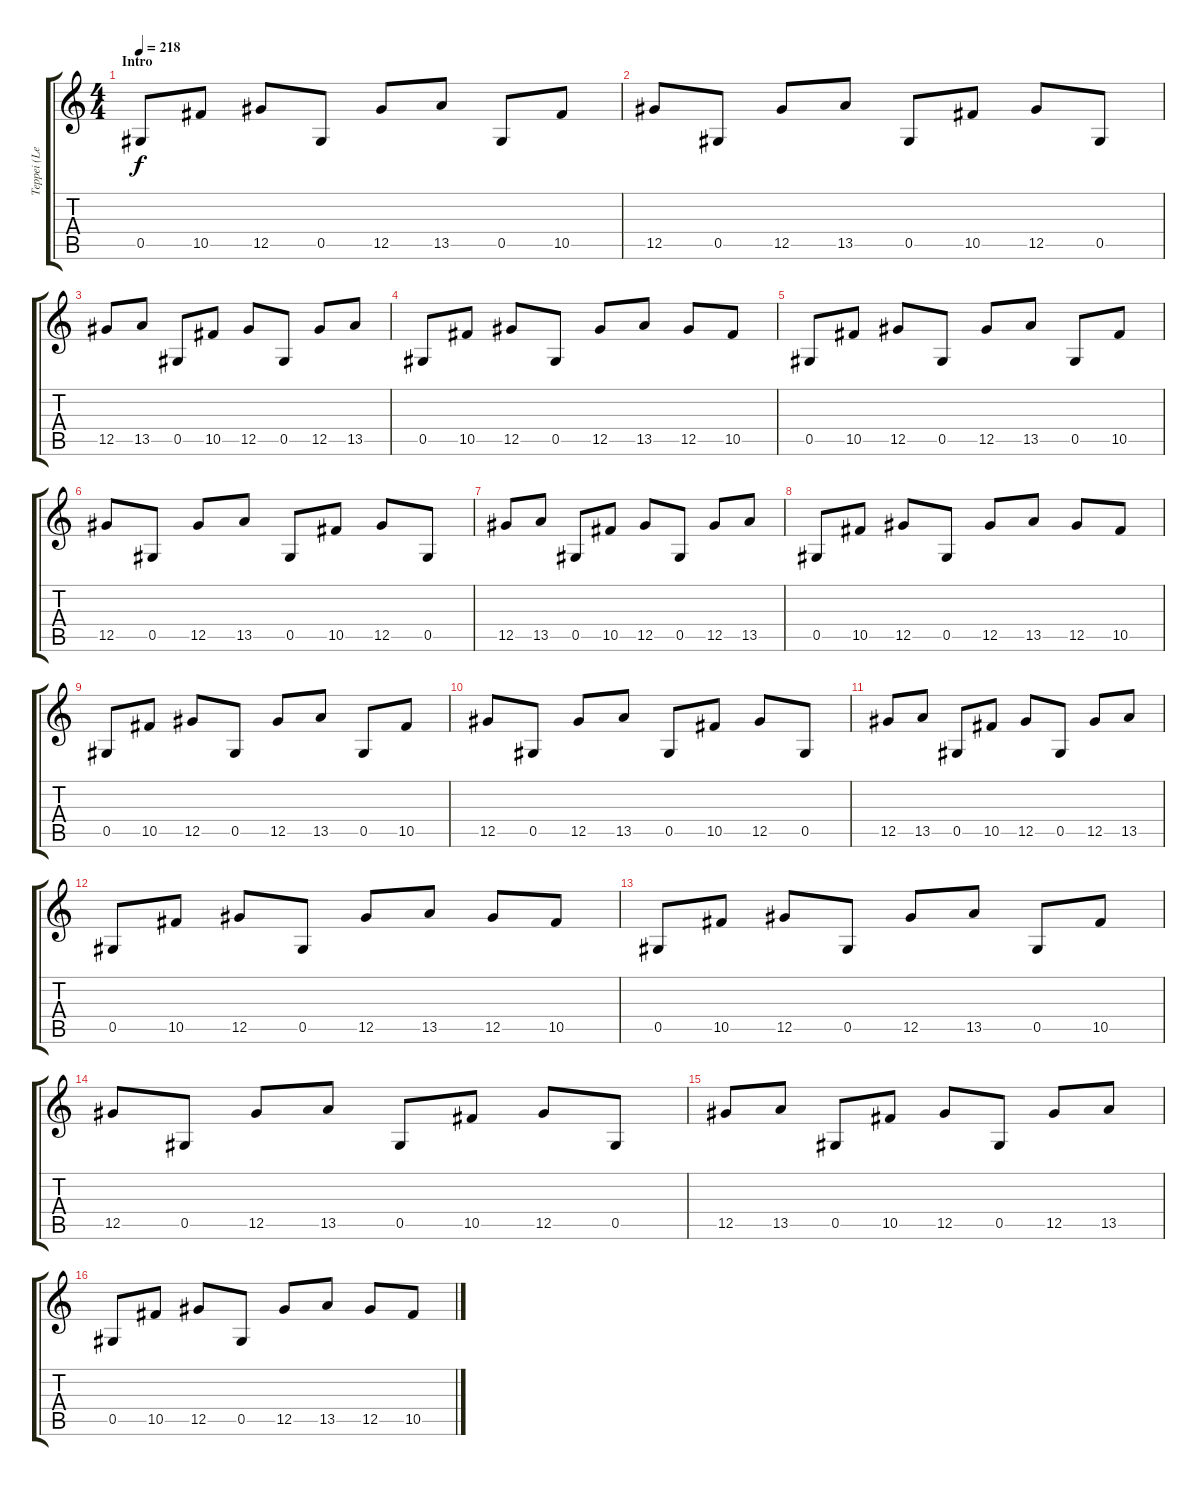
\track ("Teppei (Lead)" "Teppei (Le") {instrument overdrivenguitar}
\staff {score tabs}
\tuning (Eb4 Bb3 Gb3 Db3 Ab2 Db2) {hide}
\ts (4 4)
\section ("" "Intro")
\tempo 218
\clef g2
\ks c
0.5.8{dy f instrument overdrivenguitar} 10.5.8 12.5.8 0.5.8 12.5.8 13.5.8 0.5.8 10.5.8 |
12.5.8 0.5.8 12.5.8 13.5.8 0.5.8 10.5.8 12.5.8 0.5.8 |
12.5.8 13.5.8 0.5.8 10.5.8 12.5.8 0.5.8 12.5.8 13.5.8 |
0.5.8 10.5.8 12.5.8 0.5.8 12.5.8 13.5.8 12.5.8 10.5.8 |
0.5.8 10.5.8 12.5.8 0.5.8 12.5.8 13.5.8 0.5.8 10.5.8 |
12.5.8 0.5.8 12.5.8 13.5.8 0.5.8 10.5.8 12.5.8 0.5.8 |
12.5.8 13.5.8 0.5.8 10.5.8 12.5.8 0.5.8 12.5.8 13.5.8 |
0.5.8 10.5.8 12.5.8 0.5.8 12.5.8 13.5.8 12.5.8 10.5.8 |
0.5.8 10.5.8 12.5.8 0.5.8 12.5.8 13.5.8 0.5.8 10.5.8 |
12.5.8 0.5.8 12.5.8 13.5.8 0.5.8 10.5.8 12.5.8 0.5.8 |
12.5.8 13.5.8 0.5.8 10.5.8 12.5.8 0.5.8 12.5.8 13.5.8 |
0.5.8 10.5.8 12.5.8 0.5.8 12.5.8 13.5.8 12.5.8 10.5.8 |
0.5.8 10.5.8 12.5.8 0.5.8 12.5.8 13.5.8 0.5.8 10.5.8 |
12.5.8 0.5.8 12.5.8 13.5.8 0.5.8 10.5.8 12.5.8 0.5.8 |
12.5.8 13.5.8 0.5.8 10.5.8 12.5.8 0.5.8 12.5.8 13.5.8 |
0.5.8 10.5.8 12.5.8 0.5.8 12.5.8 13.5.8 12.5.8 10.5.8
